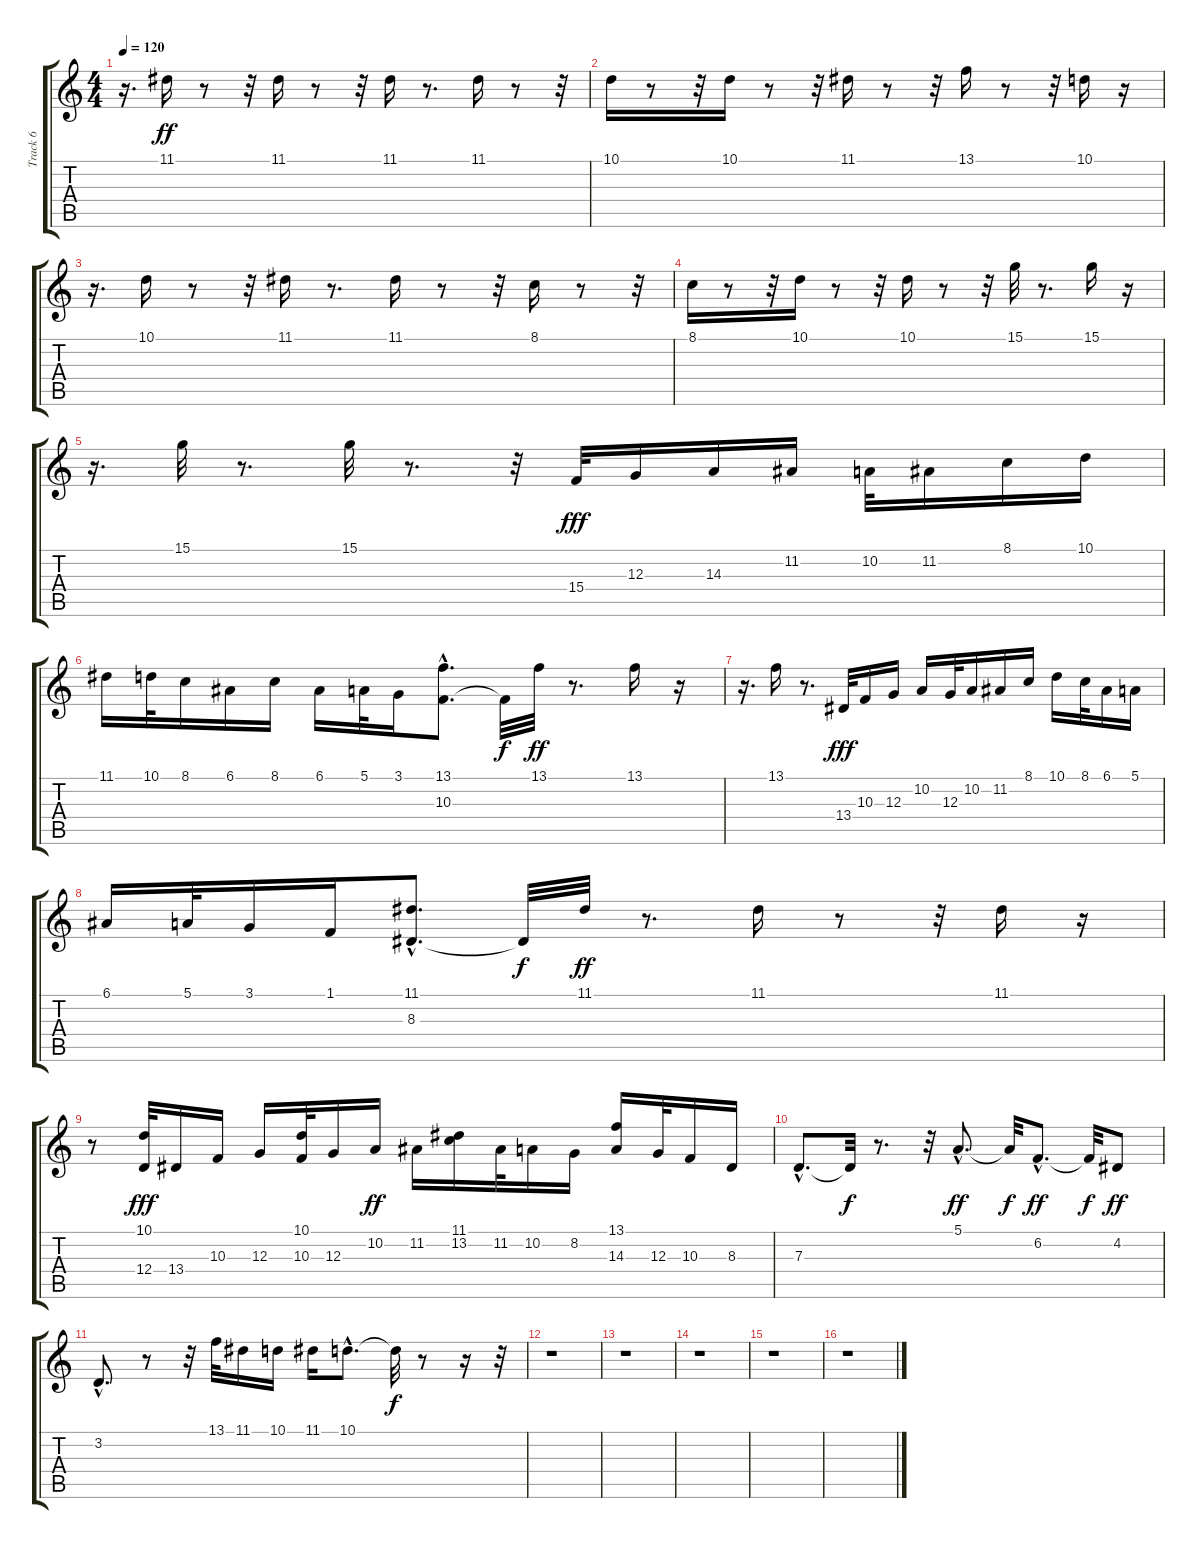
\track ("Track 6" "Track 6") {instrument electricgrandpiano}
\staff {score tabs}
\tuning (E4 B3 G3 D3 A2 E2) {hide}
\ts (4 4)
\tempo 120
\clef g2
\ks c
r.16{d dy ff} 11.1.16 r.8 r.32 11.1.16 r.8 r.32 11.1.16 r.8{d} 11.1.16 r.8 r.32 |
10.1.16 r.8 r.32 10.1.16 r.8 r.32 11.1.16 r.8 r.32 13.1.16 r.8 r.32 10.1.16 r.16 |
r.16{d} 10.1.16 r.8 r.32 11.1.16 r.8{d} 11.1.16 r.8 r.32 8.1.16 r.8 r.32 |
8.1.16 r.8 r.32 10.1.16 r.8 r.32 10.1.16 r.8 r.32 15.1.32 r.8{d} 15.1.16 r.16 |
r.16{d} 15.1.32 r.8{d} 15.1.32 r.8{d} r.32 15.4.32{dy fff} 12.3.16 14.3.16 11.2.16 10.2.32 11.2.16 8.1.16 10.1.16 |
11.1.16 10.1.32 8.1.16 6.1.16 8.1.16 6.1.16 5.1.32 3.1.16 (13.1 10.3{hac}).8{d} 10.3{t}.32{dy f} 13.1.32{dy ff} r.8{d} 13.1.16 r.16 |
r.16{d} 13.1.16 r.8{d} 13.4.32{dy fff} 10.3.16 12.3.16 10.2.16 12.3.32 10.2.16 11.2.16 8.1.16 10.1.16 8.1.32 6.1.16 5.1.16 |
6.1.16 5.1.32 3.1.16 1.1.16 (11.1 8.3{hac}).8{d} 8.3{t}.32{dy f} 11.1.32{dy ff} r.8{d} 11.1.16 r.8 r.32 11.1.16 r.16 |
r.8 (10.1 12.4).32{dy fff} 13.4.16 10.3.16 12.3.16 (10.1 10.3).32 12.3.16 10.2.16{dy ff} 11.2.16 (11.1 13.2).16 11.2.32 10.2.16 8.2.16 (13.1 14.3).16 12.3.32 10.3.16 8.3.16 |
7.3{hac}.8{d} 7.3{t}.32{dy f} r.8{d} r.32 5.1{hac}.8{d dy ff} 5.1{t}.32{dy f} 6.2{hac}.8{d dy ff} 6.2{t}.32{dy f} 4.2.8{dy ff} |
3.2{hac}.8{d} r.8 r.32 13.1.32 11.1.16 10.1.16 11.1.16 10.1{hac}.8{d} 10.1{t}.32{dy f} r.8 r.16 r.32 |
r.1 |
r.1 |
r.1 |
r.1 |
r.1
